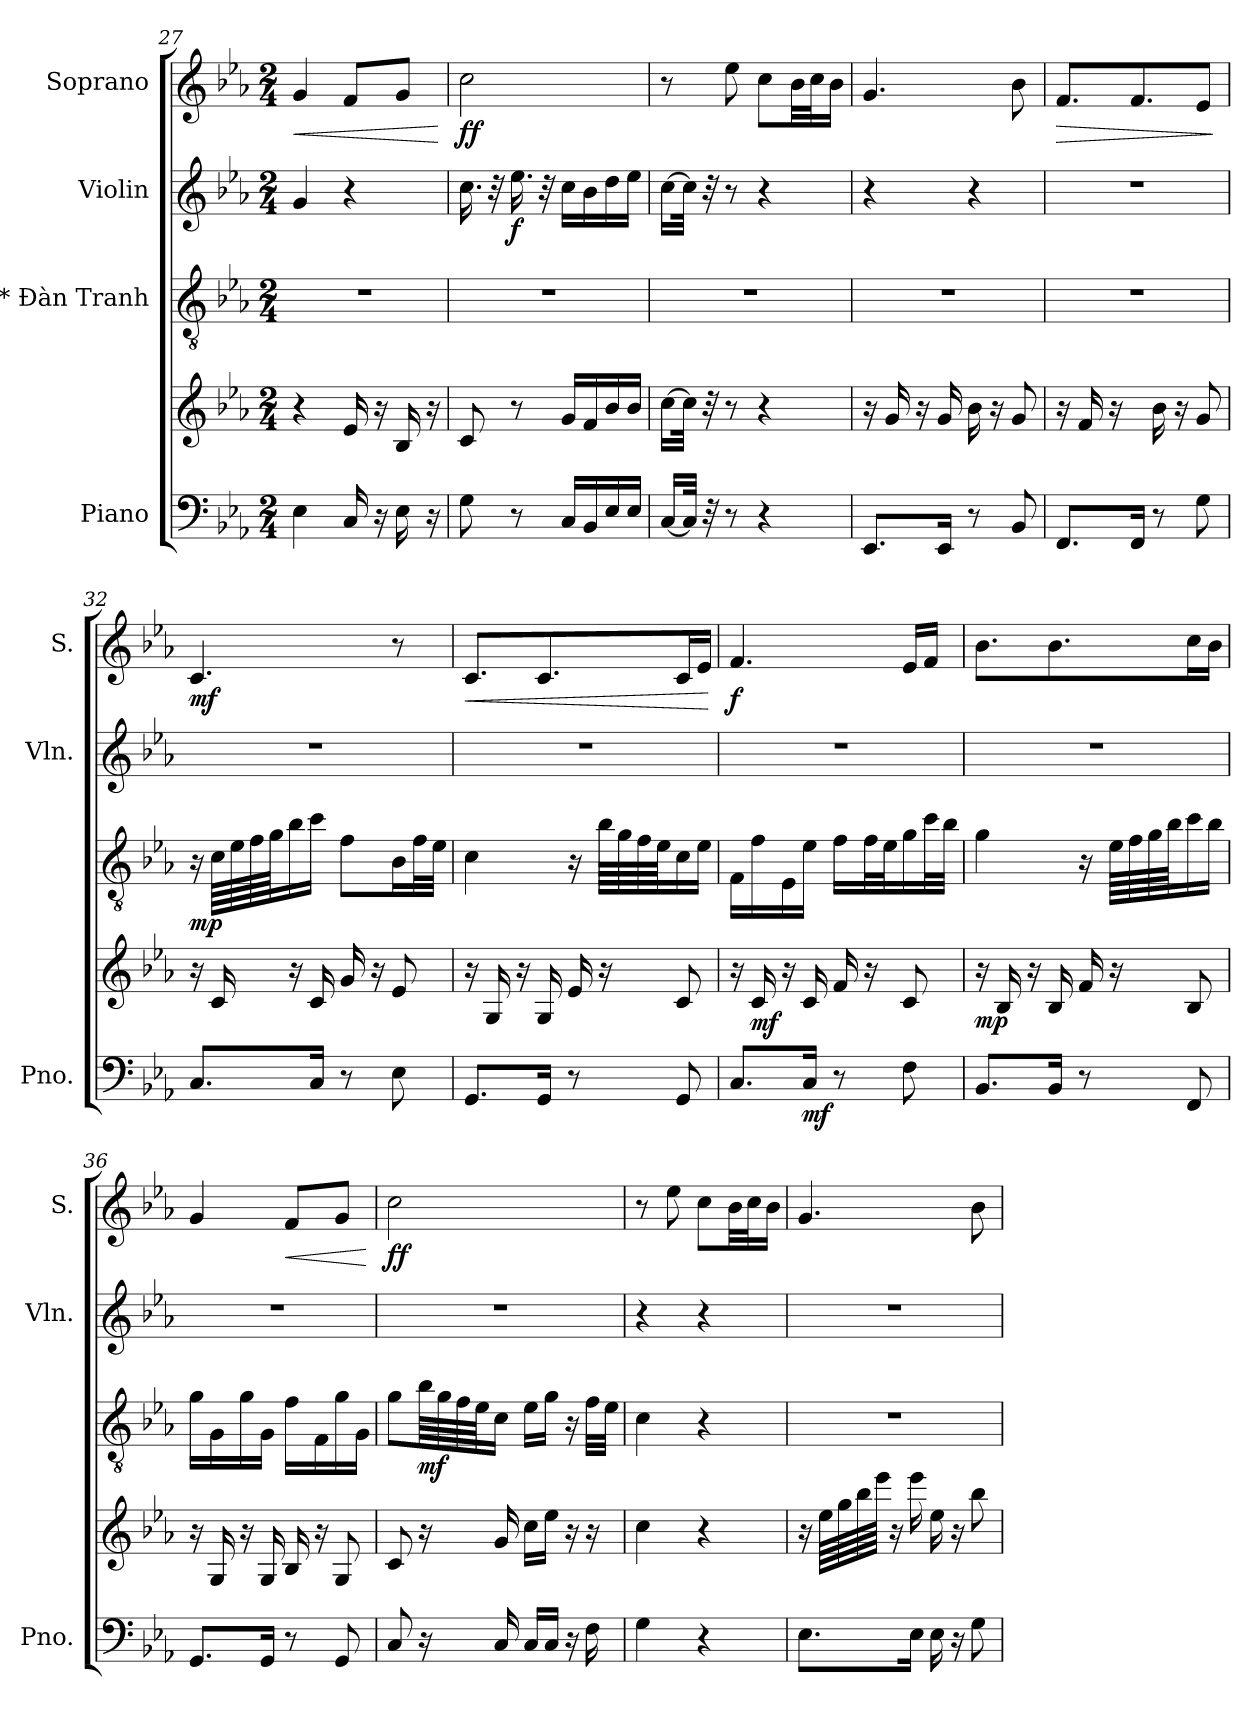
**kern	**kern	**dynam	**kern	**dynam	**kern	**dynam	**kern	**dynam
*part4	*part4	*part4	*part3	*part3	*part2	*part2	*part1	*part1
*staff5	*staff4	*staff4/5	*staff3	*staff3	*staff2	*staff2	*staff1	*staff1
*I"Piano	*	*	*I"* Đàn Tranh	*	*I"Violin	*	*I"Soprano	*
*I'Pno.	*	*	*	*	*I'Vln.	*	*I'S.	*
*clefF4	*clefG2	*	*clefGv2	*	*clefG2	*	*clefG2	*
*k[b-e-a-]	*k[b-e-a-]	*	*k[b-e-a-]	*	*k[b-e-a-]	*	*k[b-e-a-]	*
*M2/4	*M2/4	*	*M2/4	*	*M2/4	*	*M2/4	*
=27	=27	=27	=27	=27	=27	=27	=27	=27
!	!	!	!	!	!	!	!	!LO:HP:b
4E-\	4r	.	2r	.	4g/	.	4g/	<
16C/	16e-/	.	.	.	4r	.	8f/L	.
16r	16r	.	.	.	.	.	.	.
16E-\	16B-/	.	.	.	.	.	8g/J	.
16r	16r	.	.	.	.	.	.	.
.	.	.	.	.	.	.	.	[
=28	=28	=28	=28	=28	=28	=28	=28	=28
!	!	!	!	!	!	!	!	!LO:DY:b
8G\	8c/	.	2r	.	16.cc\	.	2cc\	ff
.	.	.	.	.	32r	.	.	.
!	!	!LO:DY:b=2	!	!	!	!	!	!
!	!	!LO:DY:n=1:b	!	!	!	!LO:DY:b	!	!
8r	8r	f mf	.	.	16.ee-\	f	.	.
.	.	.	.	.	32r	.	.	.
16C/LL	16g/LL	.	.	.	16cc\LL	.	.	.
16BB-/	16f/	.	.	.	16b-\	.	.	.
16E-/	16b-/	.	.	.	16dd\	.	.	.
16E-/JJ	16b-/JJ	.	.	.	16ee-\JJ	.	.	.
!!LO:LB:g=z
=29	=29	=29	=29	=29	=29	=29	=29	=29
[16C/LL	[16cc\LL	.	2r	.	[16cc\LL	.	8r	.
32C/JJk]	32cc\JJk]	.	.	.	32cc\JJk]	.	.	.
32r	32r	.	.	.	32r	.	.	.
8r	8r	.	.	.	8r	.	8ee-\	.
4r	4r	.	.	.	4r	.	8cc\L	.
.	.	.	.	.	.	.	32b-\LL	.
.	.	.	.	.	.	.	32cc\J	.
.	.	.	.	.	.	.	16b-\JJ	.
=30	=30	=30	=30	=30	=30	=30	=30	=30
!	!	!LO:DY:b=2	!	!	!	!	!	!
!	!	!LO:DY:n=1:b	!	!	!	!	!	!
8.EE-/L	16r	mf mf	2r	.	4r	.	4.g/	.
.	16g/	.	.	.	.	.	.	.
.	16r	.	.	.	.	.	.	.
16EE-/Jk	16g/	.	.	.	.	.	.	.
8r	16b-\	.	.	.	4r	.	.	.
.	16r	.	.	.	.	.	.	.
8BB-/	8g/	.	.	.	.	.	8b-\	.
=31	=31	=31	=31	=31	=31	=31	=31	=31
!	!	!	!	!	!	!	!	!LO:HP:b
8.FF/L	16r	.	2r	.	2r	.	8.f/L	>
.	16f/	.	.	.	.	.	.	.
.	16r	.	.	.	.	.	.	.
16FF/Jk	16f/yy	.	.	.	.	.	8.f/	.
8r	16b-\	.	.	.	.	.	.	.
.	16r	.	.	.	.	.	.	.
8G\	8g/	.	.	.	.	.	8e-/J	.
.	.	.	.	.	.	.	.	]
=32	=32	=32	=32	=32	=32	=32	=32	=32
!	!	!LO:DY:b=2	!	!	!	!	!	!
!	!	!LO:DY:n=1:b	!	!LO:DY:b	!	!	!	!LO:DY:b
8.C/L	16r	mp mp	16r	mp	2r	.	4.c/	mf
.	16c/	.	64c\LLLL	.	.	.	.	.
.	.	.	64e-\	.	.	.	.	.
.	.	.	64f\	.	.	.	.	.
.	.	.	64g\JJ	.	.	.	.	.
.	16r	.	16b-\	.	.	.	.	.
16C/Jk	16c/	.	16cc\JJ	.	.	.	.	.
8r	16g/	.	8f\L	.	.	.	.	.
.	16r	.	.	.	.	.	.	.
8E-\	8e-/	.	16B-\L	.	.	.	8r	.
.	.	.	32f\L	.	.	.	.	.
.	.	.	32e-\JJJ	.	.	.	.	.
!!LO:PB:g=z
=33	=33	=33	=33	=33	=33	=33	=33	=33
!	!	!	!	!	!	!	!	!LO:HP:b
8.GG/L	16r	.	4c\	.	2r	.	8.c/L	<
.	16G/	.	.	.	.	.	.	.
.	16r	.	.	.	.	.	.	.
16GG/Jk	16G/	.	.	.	.	.	8.c/	.
8r	16e-/	.	16r	.	.	.	.	.
.	16r	.	64b-\LLLL	.	.	.	.	.
.	.	.	64g\	.	.	.	.	.
.	.	.	64f\	.	.	.	.	.
.	.	.	64e-\JJ	.	.	.	.	.
8GG/	8c/	.	16c\	.	.	.	16c/L	.
.	.	.	16e-\JJ	.	.	.	16e-/JJ	.
.	.	.	.	.	.	.	.	[
=34	=34	=34	=34	=34	=34	=34	=34	=34
!	!	!	!	!	!	!	!	!LO:DY:b
8.C/L	16r	.	16F\LL	.	2r	.	4.f/	f
!	!	!LO:DY:b	!	!	!	!	!	!
.	16c/	mf	16f\	.	.	.	.	.
.	16r	.	16E-\	.	.	.	.	.
!	!	!LO:DY:b=2	!	!	!	!	!	!
16C/Jk	16c/	mf	16e-\JJ	.	.	.	.	.
8r	16f/	.	16f\LL	.	.	.	.	.
.	16r	.	32f\L	.	.	.	.	.
.	.	.	32e-\J	.	.	.	.	.
8F\	8c/	.	16g\	.	.	.	16e-/LL	.
.	.	.	32cc\L	.	.	.	16f/JJ	.
.	.	.	32b-\JJJ	.	.	.	.	.
=35	=35	=35	=35	=35	=35	=35	=35	=35
!	!	!LO:DY:b	!	!	!	!	!	!
8.BB-/L	16r	mp	4g\	.	2r	.	8.b-\L	.
.	16B-/	.	.	.	.	.	.	.
.	16r	.	.	.	.	.	.	.
16BB-/Jk	16B-/	.	.	.	.	.	8.b-\	.
8r	16f/	.	16r	.	.	.	.	.
.	16r	.	64e-\LLLL	.	.	.	.	.
.	.	.	64f\	.	.	.	.	.
.	.	.	64g\	.	.	.	.	.
.	.	.	64b-\JJ	.	.	.	.	.
8FF/	8B-/	.	16cc\	.	.	.	16cc\L	.
.	.	.	16b-\JJ	.	.	.	16b-\JJ	.
!!LO:LB:g=z
=36	=36	=36	=36	=36	=36	=36	=36	=36
8.GG/L	16r	.	16g\LL	.	2r	.	4g/	.
.	16G/	.	16G\	.	.	.	.	.
.	16r	.	16g\	.	.	.	.	.
16GG/Jk	16G/	.	16G\JJ	.	.	.	.	.
!	!	!	!	!	!	!	!	!LO:HP:b
8r	16B-/	.	16f\LL	.	.	.	8f/L	<
.	16r	.	16F\	.	.	.	.	.
8GG/	8G/	.	16g\	.	.	.	8g/J	.
.	.	.	16G\JJ	.	.	.	.	.
.	.	.	.	.	.	.	.	[
=37	=37	=37	=37	=37	=37	=37	=37	=37
!	!	!	!	!	!	!	!	!LO:DY:b
8C/	8c/	.	8g\L	.	2r	.	2cc\	ff
!	!	!	!	!LO:DY:b	!	!	!	!
16r	16r	.	64b-\LLL	mf	.	.	.	.
.	.	.	64g\	.	.	.	.	.
.	.	.	64f\	.	.	.	.	.
.	.	.	64e-\JJ	.	.	.	.	.
!	!	!LO:DY:b=2	!	!	!	!	!	!
!	!	!LO:DY:n=1:b	!	!	!	!	!	!
16C/	16g/	mf mf	16c\JJ	.	.	.	.	.
16C/LL	16cc\LL	.	16e-\LL	.	.	.	.	.
16C/JJ	16ee-\JJ	.	16g\JJ	.	.	.	.	.
16r	16r	.	16r	.	.	.	.	.
16F\	16r	.	32f\LLL	.	.	.	.	.
.	.	.	32e-\JJJ	.	.	.	.	.
=38	=38	=38	=38	=38	=38	=38	=38	=38
4G\	4cc\	.	4c\	.	4r	.	8r	.
.	.	.	.	.	.	.	8ee-\	.
4r	4r	.	4r	.	4r	.	8cc\L	.
.	.	.	.	.	.	.	32b-\LL	.
.	.	.	.	.	.	.	32cc\J	.
.	.	.	.	.	.	.	16b-\JJ	.
=39	=39	=39	=39	=39	=39	=39	=39	=39
!	!	!LO:DY:b=2	!	!	!	!	!	!
!	!	!LO:DY:n=1:b	!	!	!	!	!	!
8.E-\L	16r	mf mf	2r	.	2r	.	4.g/	.
.	64ee-\LLLL	.	.	.	.	.	.	.
.	64gg\	.	.	.	.	.	.	.
.	64bb-\	.	.	.	.	.	.	.
.	64eee-\JJJJ	.	.	.	.	.	.	.
.	16r	.	.	.	.	.	.	.
16E-\Jk	16eee-\	.	.	.	.	.	.	.
16E-\	16ee-\	.	.	.	.	.	.	.
16r	16r	.	.	.	.	.	.	.
8G\	8bb-\	.	.	.	.	.	8b-\	.
=	=	=	=	=	=	=	=	=
*-	*-	*-	*-	*-	*-	*-	*-	*-
